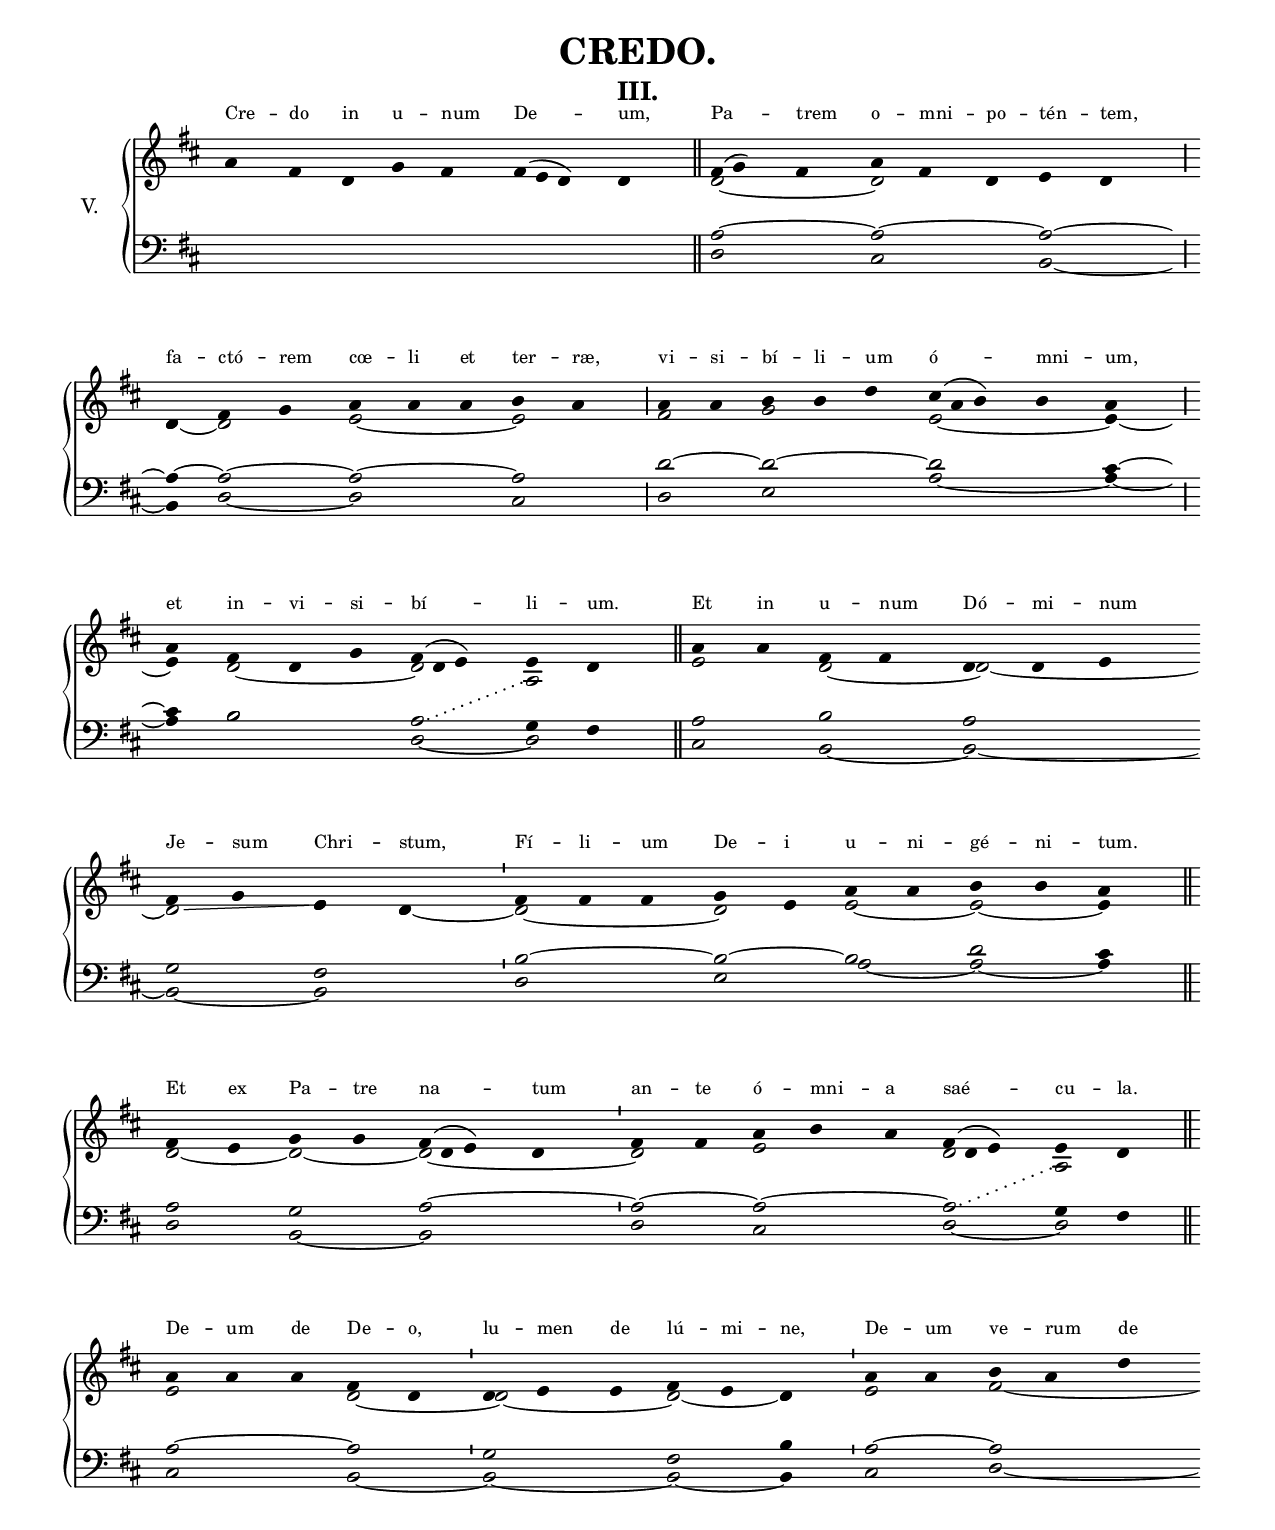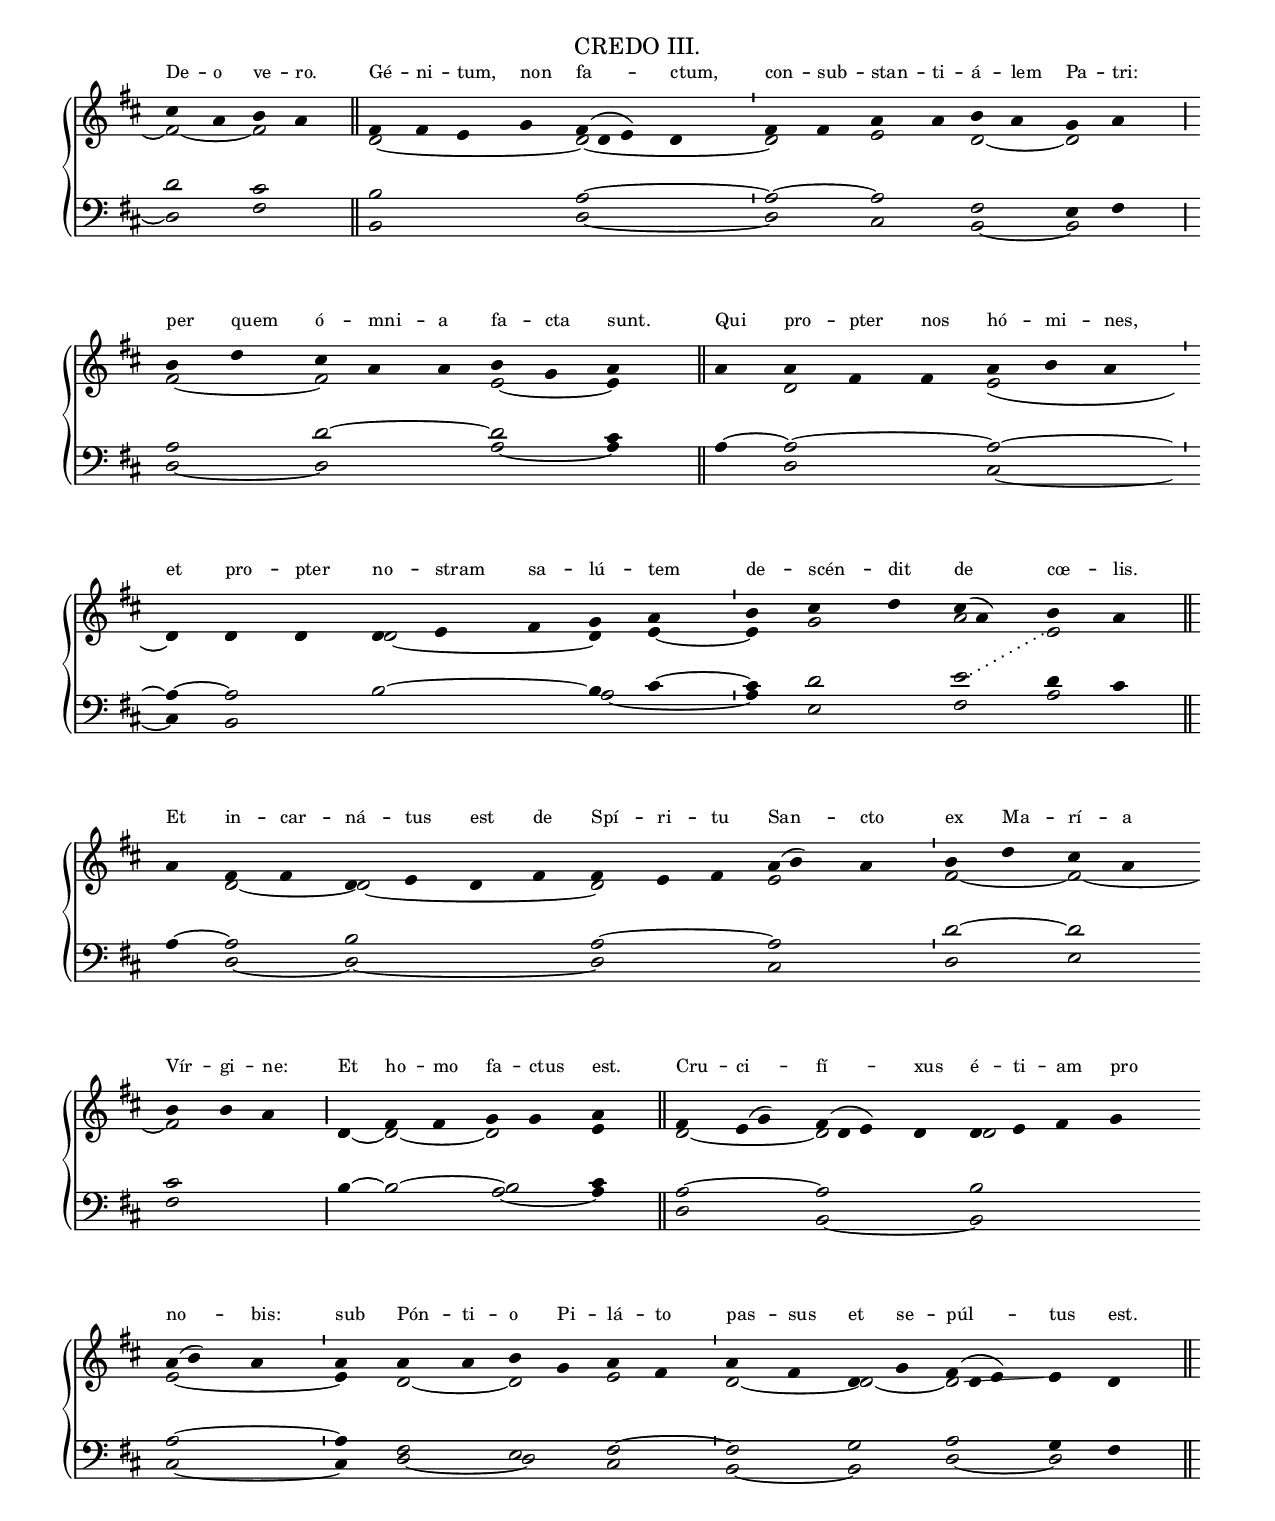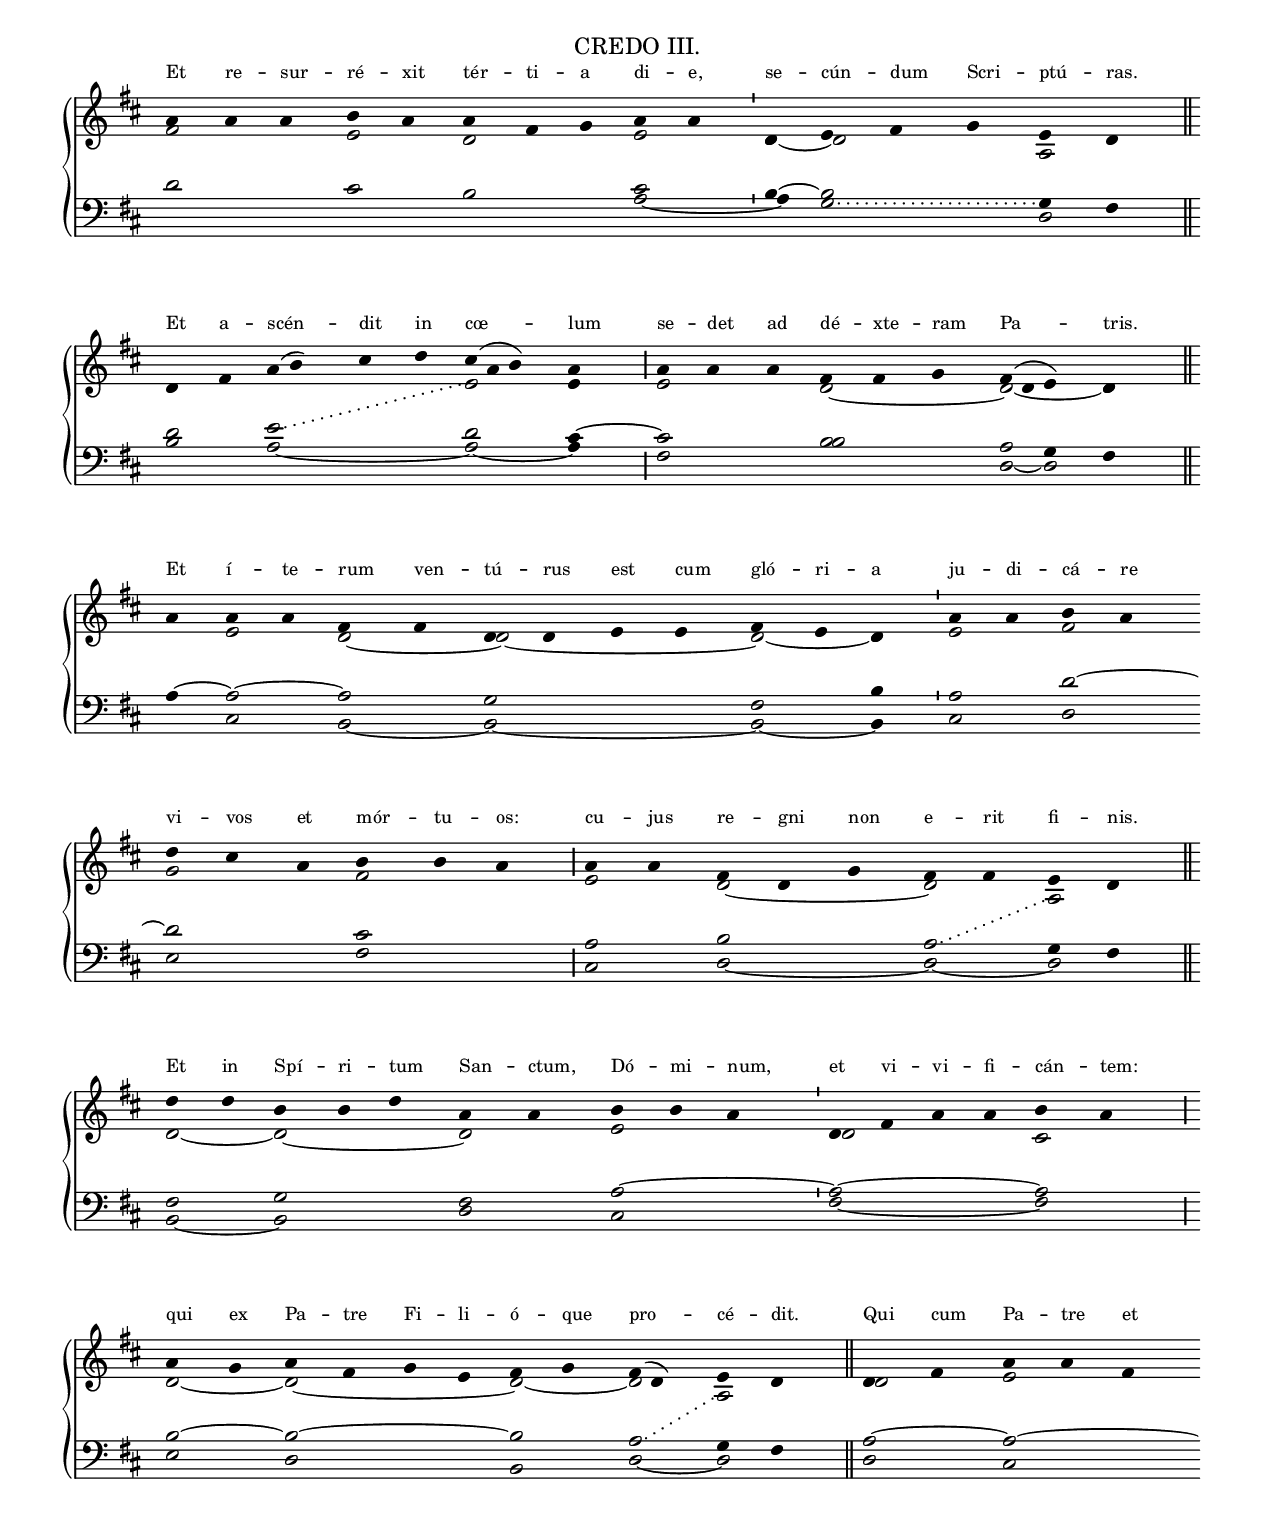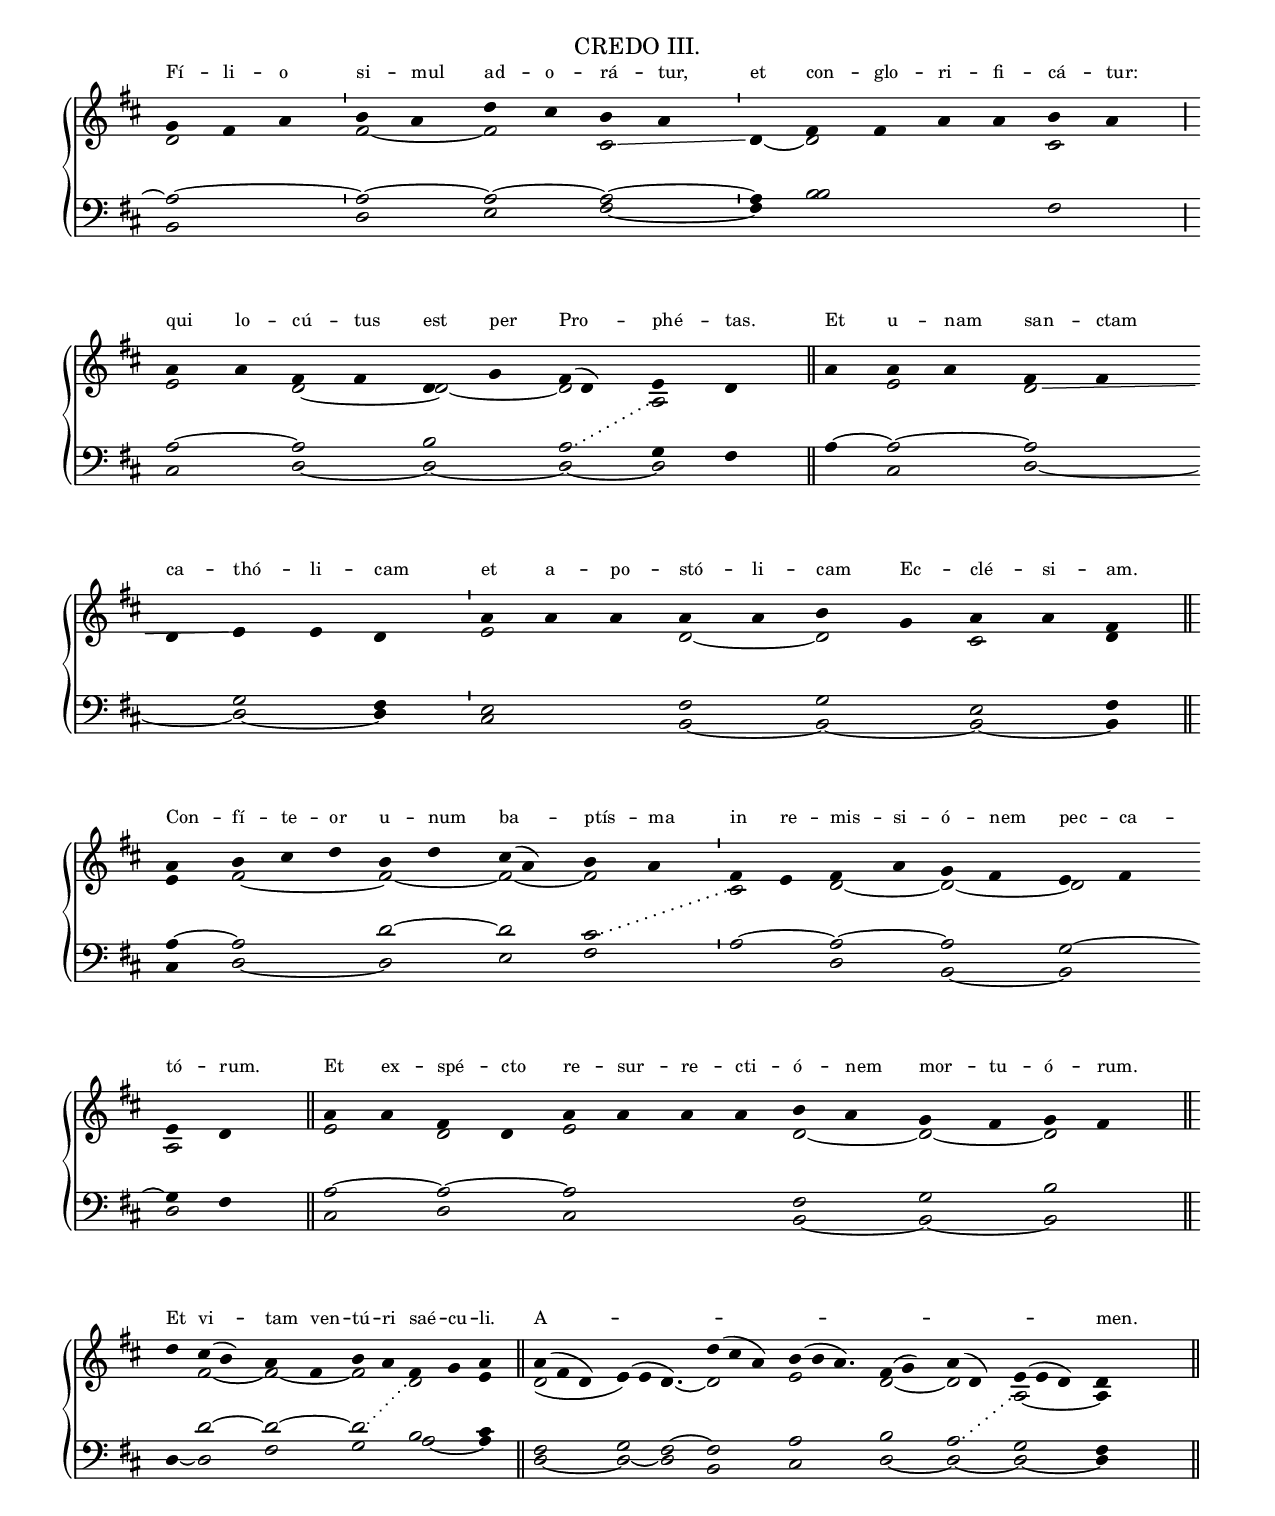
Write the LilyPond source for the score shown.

\version  "2.18.0"
\include "gregorian.ly"
\include "noh2.ily"

global = {
  \key d \major
  \cadenzaOn
}

chantText = \lyricmode {
  %Line 1
  Cre -- do in u -- num De -- um, Pa -- trem o -- mni -- po -- tén -- tem,
  fa -- ctó -- rem cœ -- li et ter -- ræ, vi -- si -- bí -- li -- um ó -- mni -- um,
  et in -- vi -- si -- bí -- li -- um. Et in u -- num Dó -- mi -- num
  Je -- sum Chri -- stum, Fí -- li -- um De -- i u -- ni -- gé -- ni -- tum.
  Et ex Pa -- tre na -- tum an -- te ó -- mni -- a saé -- cu -- la.
  De -- um de De -- o, lu -- men de lú -- mi -- ne, De -- um ve -- rum de
  De -- o ve -- ro. Gé -- ni -- tum, non fa -- ctum, con -- sub -- stan -- ti -- á -- lem Pa -- tri:
  per quem ó -- mni -- a fa -- cta sunt. Qui pro -- pter nos hó -- mi -- nes,
  et pro -- pter no -- stram sa -- lú -- tem de -- scén -- dit de cœ -- lis.
  Et in -- car -- ná -- tus est de Spí -- ri -- tu San -- cto ex Ma -- rí -- a
  Vír -- gi -- ne: Et ho -- mo fa -- ctus est. Cru -- ci -- fí -- xus é -- ti -- am pro
  no -- bis: sub Pón -- ti -- o Pi -- lá -- to pas -- sus et se -- púl -- tus est.
  Et re -- sur -- ré -- xit tér -- ti -- a di -- e, se -- cún -- dum Scri -- ptú -- ras.
  Et a -- scén -- dit in cœ -- lum se -- det ad dé -- xte -- ram Pa -- tris.
  Et í -- te -- rum ven -- tú -- rus est cum gló -- ri -- a ju -- di -- cá -- re
  vi -- vos et mór -- tu -- os: cu -- jus re -- gni non e -- rit fi -- nis.
  Et in Spí -- ri -- tum San -- ctum, Dó -- mi -- num, et vi -- vi -- fi -- cán -- tem:
  qui ex Pa -- tre Fi -- li -- ó -- que pro -- cé -- dit. Qui cum Pa -- tre et
  Fí -- li -- o si -- mul ad -- o -- rá -- tur, et con -- glo -- ri -- fi -- cá -- tur:
  qui lo -- cú -- tus est per Pro -- phé -- tas. Et u -- nam san -- ctam
  ca -- thó -- li -- cam et a -- po -- stó -- li -- cam Ec -- clé -- si -- am.
  Con -- fí -- te -- or u -- num ba -- ptís -- ma in re -- mis -- si -- ó -- nem pec -- ca --
  tó -- rum. Et ex -- spé -- cto re -- sur -- re -- cti -- ó -- nem mor -- tu -- ó -- rum.
  Et vi -- tam ven -- tú -- ri saé -- cu -- li. A -- _ _ _ _ _ _ men.
}

chantMusic = \relative c' {
  %Measure 1
  a'4 fis d g fis fis16( e d4) d \finalis

  %2
  fis16( g16*3) fis4 a fis d e d \divisioMaior \forceBreak
  d4 fis g a a a b a \divisioMaior
  a a b b d cis16( a b4) b a \divisioMaior \forceBreak
  a fis d g fis16( d e4) e d \finalis

  %3
  a'4 a fis fis d d e \forceBreak
  fis g e d \divisioMinima
  fis fis fis g e a a b b a \finalis \forceBreak

  %4
  fis4 e g g fis16( d e4) d \divisioMinima
  fis4 fis a b a fis16( d e4) e d \finalis \forceBreak

  %5
  a' a a fis d \divisioMinima
  d e e fis e d \divisioMinima
  a' a b a d \forceBreak
  cis a b a \finalis

  %6
  fis fis e g fis16( d e4) d \divisioMinima
  fis4 fis a a b a g a \divisioMaior \forceBreak
  b d cis a a b g a \finalis

  %7
  a4 a fis fis a b a \divisioMinima \forceBreak
  d,4 d d d e fis g a \divisioMinima
  b cis d cis16( a16*3) b4 a \finalis \forceBreak

  %8
  a4 fis fis d e d fis fis e fis a16( b16*3) a4 \divisioMinima
  b d cis a \forceBreak
  b b a \divisioMaior
  d, fis fis g g a \finalis

  %9
  fis4 e16( g16*3) fis16( d e4) d d e fis g \forceBreak
  a16( b16*3) a4 \divisioMinima
  a a a b g a fis \divisioMinima
  a fis d g fis16( d e4) e d \finalis \forceBreak

  %10
  a'4 a a b a a fis g a a \divisioMinima
  d, e fis g e d \finalis \forceBreak

  %11
  d4 fis a16( b16*3) cis4 d cis16( a b4) a \divisioMaior
  a a a fis fis g fis16( d e4) d \finalis \forceBreak

  %12
  a'4 a a fis fis d d e e fis e d \divisioMinima
  a' a b a \forceBreak
  d cis a b b a \divisioMaior
  a a fis d g fis fis e d \finalis \forceBreak

  %13
  d'4 d b b d a a b b a \divisioMinima
  d, fis a a b a \divisioMaior \forceBreak
  a g a fis g e fis g fis16( d16*3) e4 d \finalis

  %14
  d4 fis a a fis \forceBreak
  g fis a \divisioMinima
  b a d cis b a \divisioMinima
  d, fis fis a a b a \divisioMaior \forceBreak
  a a fis fis d g fis16( d16*3) e4 d \finalis

  %15
  a'4 a a fis fis \forceBreak
  d e e d \divisioMinima
  a' a a a a b g a a fis \finalis \forceBreak

  %16
  a4 b cis d b d cis16( a16*3) b4 a \divisioMinima
  fis e fis a g fis e fis \forceBreak
  e d \finalis

  %17
  a'4 a fis d a' a a a b a g fis g fis \finalis \forceBreak

  %18
  d'4 cis16( b16*3) a4 fis b a fis g a \finalis

  %19
  a16(  fis d4) e16( e d4.)
  d'16( cis a4) b16( b a4.)
  fis16( g16*3)
  a16( d,16*3)
  e16( e d4) d \finalis
}

altoMusic = \relative c' {
  %1
  s2*3 s2*3/4

  %2
  d2~ d2*3/2 s2
  d4~ d2 e2*3/2~ e2
  fis g2*3/2 e2*5/4~ e4~
  e d2*3/2~ d2*3/4 a2

  %3
  e'2 d~ d2*3/2~ d2 \glissando e4 d~
  d2*3/2~ d2 e~ e~ e4

  %4
  d2~ d~ d2*5/4~
  d2 e2*3/2 d2*3/4 a2

  %5
  e'2*3/2 d2~
  d2*3/2~ d2~ d4
  e2 fis2*3/2~
  fis2~ fis

  %6
  d2*2~ d2*5/4~
  d2 e d~ d
  fis~ fis2*3/2 e2~ e4

  %7
  s4 d2*3/2 e
  (d4) d d d2*3/2~ d4 e~
  e g2 a2*1/2 e2

  %8
  s4 d2~ d2*2~ d2*3/2 e2
  fis~ fis~ fis2*3/2
  d4~ d2~ d e4

  %9
  d2~ d2*5/4 d2*2 e2~
  e4 d2~  d e
  d2~ d~
  d2*3/4 -\tweak Glissando.Y-offset #-0.6 \glissando e4
  s4

  %10
  fis2*3/2 e2 d2*3/2 e2
  d4~ d2*3/2 a2

  %11
  s2*2 s4 e'2*3/4 e4
  e2*3/2 d~ d2*3/4~ d4

  %12
  s4 e2 d~ d2*2~ d2~ d4
  e2 fis
  g2*3/2 fis
  e2 d2*3/2~ d2 a

  %13
  d2~ d2*3/2~ d2 e2*3/2
  d2*2 cis2
  d~ d2*2~ d2~ d2*1/2 a2

  %14
  d2 e2*3/2 d
  fis2~ fis cis \glissando
  d4~ d2*2 cis2
  e d~ d~ d2*1/2 a2

  %15
  s4 e'2
  \allowVoiceLineBreak d
  -\tweak Glissando.Y-offset #-1.0 \glissando s4 e4 s2
  e2*3/2 d2~ d cis d4

  %16
  e4 fis2*3/2~ fis2~ fis2*1/2~ fis2
  cis d~ d~ d a

  %17
  e'2 d e2*2 d2~ d~ d

  %18
  s4 fis2*1/2~ fis2~ fis d e4

  %19
  d2*3/4( e8) d4.~
  d2*3/4 e2
  d2*1/2~ d a2*3/4~ a4
}

tenorMusic = \relative c' {
  %1
  s2*3 s2*3/4 \finalis

  %2
  a2~ a2*3/2~ a2~ \divisioMaior
  a4~ a2~ a2*3/2~ a2 \divisioMaior
  d~ d2*3/2~ d2*5/4 cis4~ \divisioMaior
  cis b2*3/2 a2*3/4 g4 fis \finalis

  %3
  a2 b a2*3/2 g2 fis \divisioMinima
  b2*3/2~ b2~ b d cis4 \finalis

  %4
  a2 g a2*5/4~ \divisioMinima
  a2~ a2*3/2~ a2*3/4 g4 fis4 \finalis

  %5
  a2*3/2~ a2 \divisioMinima
  g2*3/2 fis2 b4 \divisioMinima
  a2~ a2*3/2 d2 cis \finalis

  %6
  b2*2 a2*5/4~ \divisioMinima
  a2~ a fis e4 fis \divisioMaior
  a2 d2*3/2~ d2 cis4 \finalis

  %7
  a4~ a2*3/2~ a~ \divisioMinima
  a4~ a2 b2*3/2~ b4 cis~ \divisioMinima
  cis d2 e2*1/2 d4 cis \finalis

  %8
  a4~ a2 b2*2 a2*3/2~ a2 \divisioMinima
  d~ d cis2*3/2 \divisioMaior
  b4~ b2~ \shiftRightB b cis4 \finalis

  %9
  a2~ a2*5/4 b2*2 a2~ \divisioMinima
  a4 fis2 e fis~ \divisioMinima
  fis g a2*3/4 g4 fis \finalis

  %10
  d'2*3/2 cis2 b2*3/2 cis2 \divisioMinima
  b4~ b2*3/2 g4 fis \finalis

  %11
  d'2 e2*3/2 d2*3/4 cis4~ \divisioMaior
  cis2*3/2 b a2*1/4 g4 fis \finalis

  %12
  a4~ a2~ a g2*2 fis2 b4 \divisioMinima
  a2 d~ d2*3/2 cis \divisioMaior
  a2 b2*3/2 a2 g4 fis \finalis

  %13
  fis2 g2*3/2 fis2 a2*3/2~ \divisioMinima
  a2*2~ a2 \divisioMaior
  b~ b2*2~ b2 a2*1/2 g4 fis \finalis

  %14
  a2~ a2*3/2~ a~ \divisioMinima
  a2~ a~ a~ \divisioMinima
  a4 b2*2 fis2 \divisioMaior
  a~ a b a2*1/2 g4 fis \finalis

  %15
  a4~ a2~ a s4 g2 fis4 \divisioMinima
  e2*3/2 fis2 g e fis4 \finalis

  %16
  a4~ a2*3/2 d2~ d2*1/2 cis2 \divisioMinima
  a~ a~ a g~ g4 fis \finalis

  %17
  a2~ a~ a2*2 fis2 g b \finalis

  %18
  s4 d2*1/2~ d2~ d b cis4 \finalis

  %19
  fis,2*3/4 g2*1/4 fis2*3/4~
  fis2*3/4 a2
  b2*1/2 a g2*3/4 fis4 \finalis
}

bassMusic = \relative c {
  %1
  s2*3 s2*3/4

  %2
  d2 cis2*3/2 b2~
  b4 d2~ d2*3/2 cis2
  d e2*3/2 a2*5/4~ a4~
  a b2*3/2 d,2*3/4~ d2

  %3
  cis2 b~ b2*3/2~ b2~ b
  d2*3/2 e2 a~ a~ a4

  %4
  d,2 b~ b2*5/4
  d2 cis2*3/2 d2*3/4~ d2

  %5
  cis2*3/2 b2~
  b2*3/2~ b2~ b4
  cis2 d2*3/2~
  d2 fis

  %6
  b,2*2 d2*5/4~
  d2 cis b~ b
  d~ d2*3/2 a'2~ a4

  %7
  s4 d,2*3/2 cis~
  cis4 b2 s2*3/2 a'2~
  a4 e2 fis2*1/2 a2

  %8
  s4 d,2~ d2*2~ d2*3/2 cis2
  d e
  fis2*3/2
  s2 s4 a2~ a4

  %9
  d,2 b2*5/4~ b2*2 cis2~
  cis4 d2~ d cis
  b~ b d2*3/4~ d2

  %10
  s2*4 a'2~
  a4 g2*3/2 d2

  %11
  b'2 a2*3/2~ a2*3/4~ a4
  fis2*3/2 \shiftRight b d,2*1/4~ d2

  %12
  s4 cis2 b~ b2*2~ b2~ b4
  cis2 d
  e2*3/2 fis
  cis2 d2*3/2~ d2~ d

  %13
  b2~ b2*3/2 d2 cis2*3/2
  fis2*2~ fis2
  e d2*2 b2 d2*1/2~ d2

  %14
  d2 cis2*3/2 b
  d2 e fis~
  fis4 \shiftRight b2*2 s2
  cis,2 d~ d~ d2*1/2~ d2

  %15
  s4 cis2 d~  \set tieWaitForNote = ##t
  s4~ d2~ d4 \unset tieWaitForNote
  cis2*3/2 b2~ b~ b~ b4

  %16
  cis4 d2*3/2~ d2 e2*1/2 fis2
  s d b~ b d

  %17
  cis2 d cis2*2 b2~ b~ b

  %18
  d4~ d2*1/2 fis2 g a~ a4

  %19
  d,2*3/4~ d2*1/4~ d2*3/4
  b2*3/4 cis2
  d2*1/2~ d~ d2*3/4~ d4
}

voiceLines = \relative c' {
  \voiceLineStyle

  %1-2
  s2*17 s4
  \voiceLine "down" "up" a2*3/4 a2

  %3-4
  s2*16 s8
  \voiceLine "down" "up" a2*3/4 a2

  %5-7
  s2*30 s8
  \voiceLine "down" "up" e'2*1/2 e2

  %8-10
  s2*30 s4
  \voiceLine "down" "down" g,2*3/2 g4
  s4

  %11
  s2
  \voiceLine "down" "up" e'2*3/2 e2*3/4
  s2*4 s8

  %12
  s2*14
  \voiceLine "down" "up" a,2 a2

  %13
  s2*12
  \voiceLine "down" "up" a2*1/2 a2

  %14
  s2*13 s4
  \voiceLine "down" "up" a2*1/2 a2

  %15-16
  s2*13
  \voiceLine "down" "up" cis2 cis2
  s2*4 s4

  %17-18
  s2*8 s4
  \voiceLine "down" "up" d2 d2
  s4

  %19
  s2*4
  \voiceLine "down" "up" a2*1/2 a2*3/4
}

\paper {
  oddHeaderMarkup = \markup \fill-line {
    \line {}
    \center-column {
      \on-the-fly #first-page     " "
      \on-the-fly #not-first-page "CREDO III."
    }
    \line { \on-the-fly #print-page-number-check-first \fromproperty #'page:page-number-string }
  }
  evenHeaderMarkup = \markup \fill-line {
    \line { \on-the-fly #print-page-number-check-first \fromproperty #'page:page-number-string }
    \center-column { "CREDO III." }
    \line {}
  }
}

\header {
  title = "CREDO."
  subtitle = "III."
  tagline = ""
}

\score {
  <<
    \new Lyrics
  \new GrandStaff <<
    \set GrandStaff.instrumentName = "V."

    \new Staff = up <<
      \new Voice = "chant" {
        \voiceOne \global \chantMusic
      }
      \new Voice {
        \voiceTwo \global \altoMusic
      }
    >>

    \new Staff = down <<
      \clef bass
      \new Voice {
        \voiceOne \global \tenorMusic
      }
      \new Voice {
        \voiceTwo \global \bassMusic
      }
      \new Voice {
        \voiceThree \global \voiceLines
      }
    >>

  >>
    \context Lyrics {
      \lyricsto chant \chantText
    }
  >>
}
